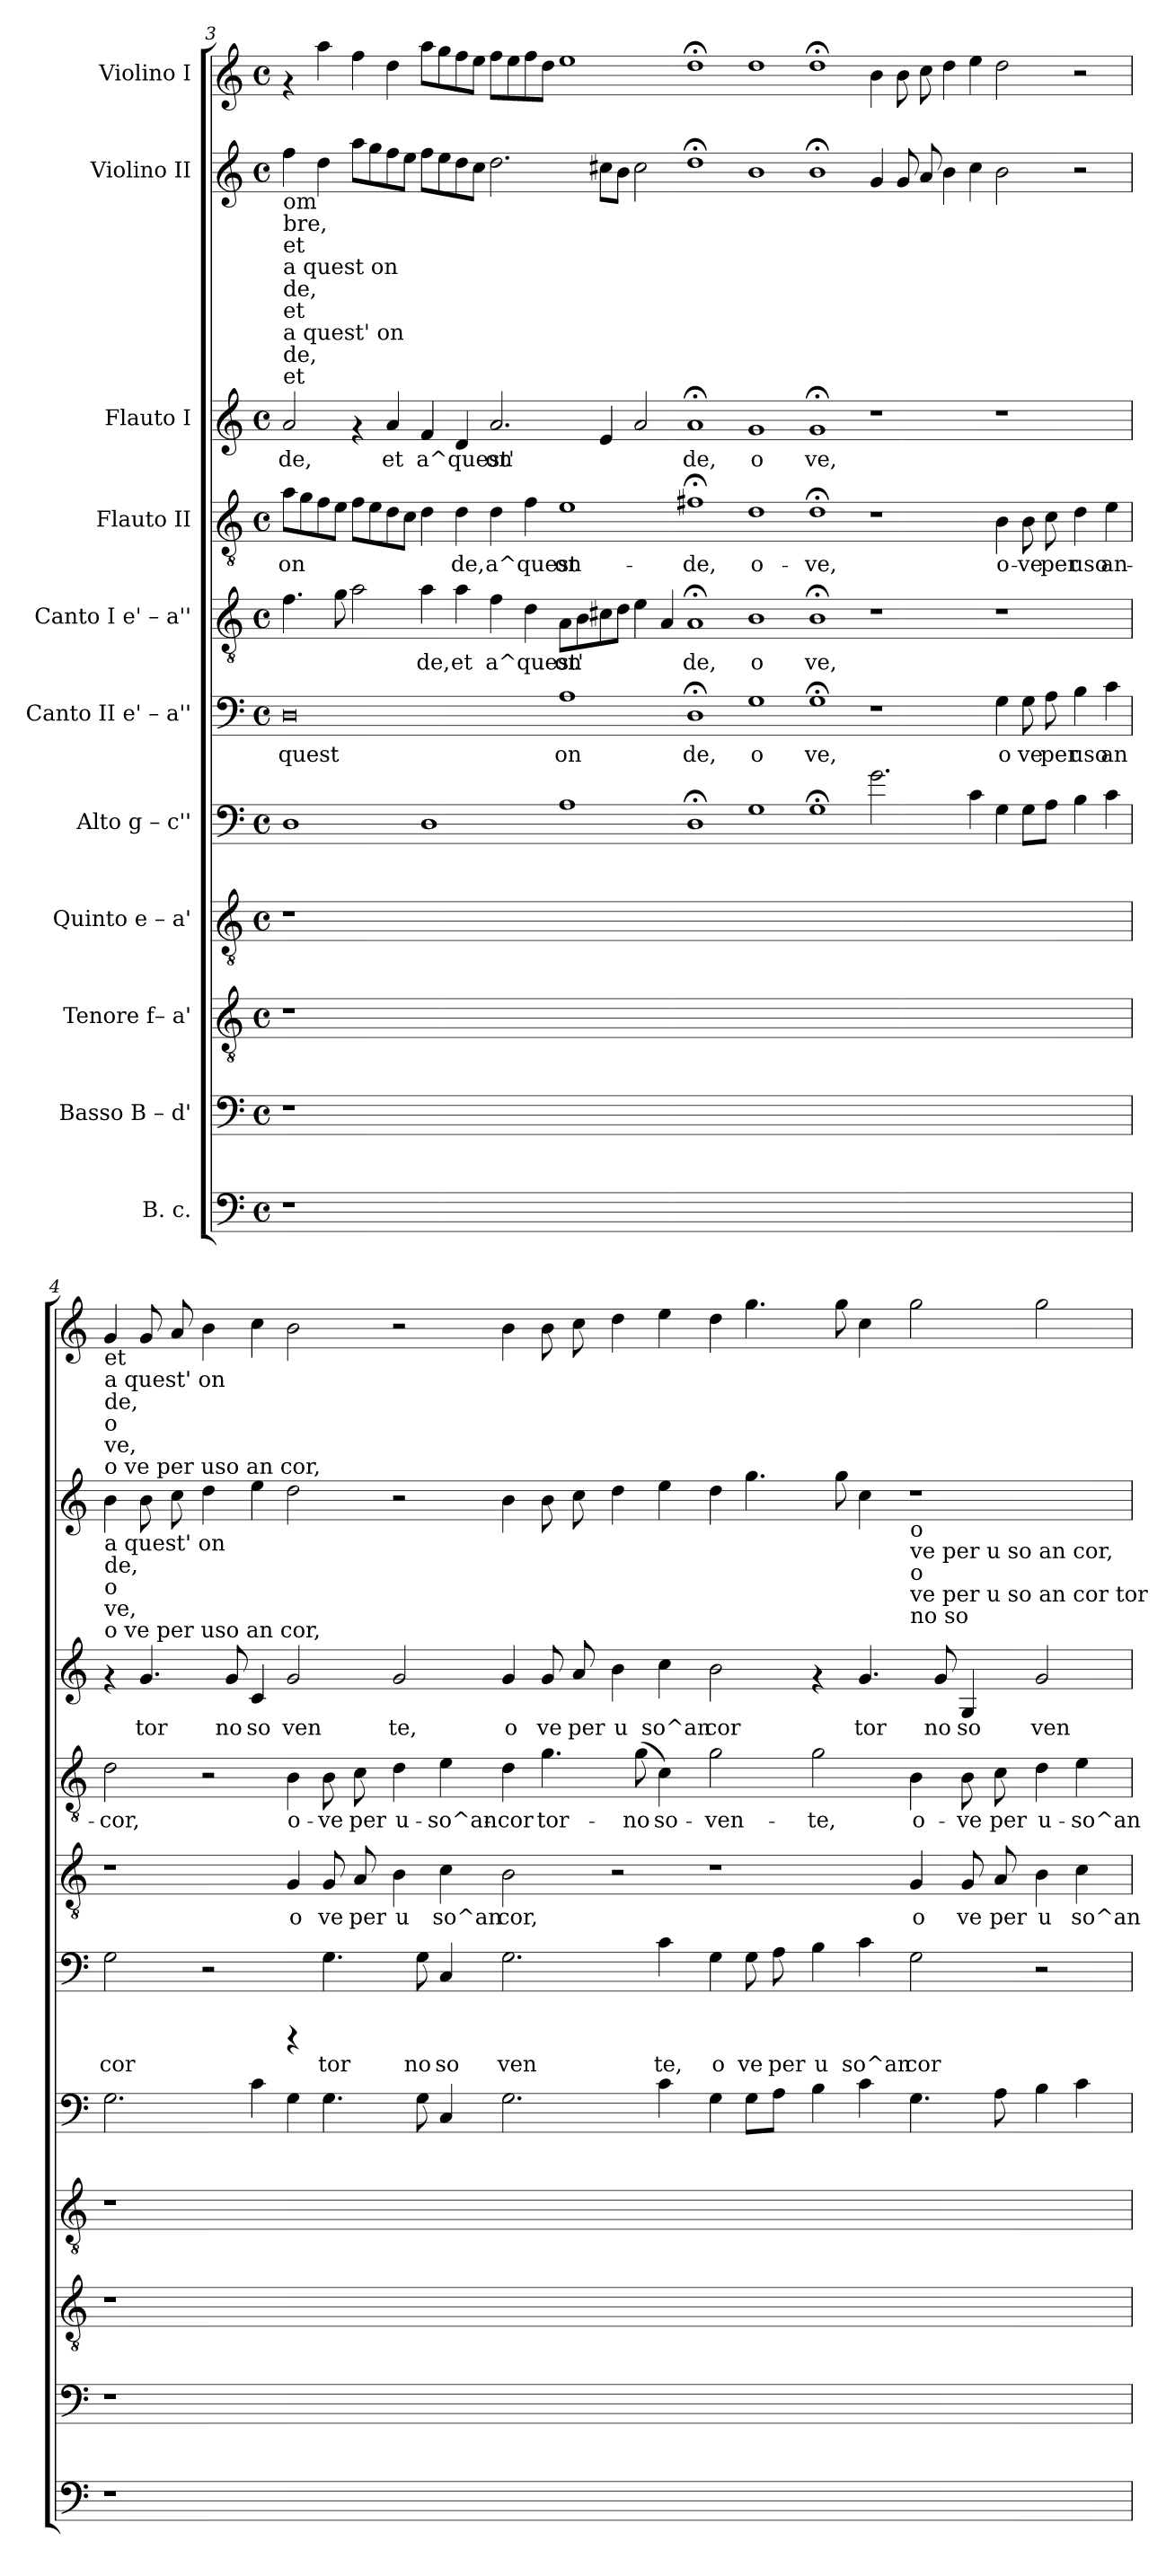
**kern	**kern	**kern	**kern	**kern	**text	**kern	**text	**kern	**text	**kern	**text	**kern	**text	**kern	**kern
*part11	*part10	*part9	*part8	*part7	*part7	*part6	*part6	*part5	*part5	*part4	*part4	*part3	*part3	*part2	*part1
*staff11	*staff10	*staff9	*staff8	*staff7	*staff7	*staff6	*staff6	*staff5	*staff5	*staff4	*staff4	*staff3	*staff3	*staff2	*staff1
*I"B. c.	*I"Basso  B – d'	*I"Tenore  f– a'	*I"Quinto  e – a'	*I"Alto  g – c''	*	*I"Canto II  e' – a''	*	*I"Canto I  e' – a''	*	*I"Flauto II	*	*I"Flauto I	*	*I"Violino II	*I"Violino I
!!LO:PB:g=z
*clefF4	*clefF4	*clefGv2	*clefGv2	*clefF4	*	*clefF4	*	*clefGv2	*	*clefGv2	*	*clefG2	*	*clefG2	*clefG2
*k[]	*k[]	*k[]	*k[]	*k[]	*	*k[]	*	*k[]	*	*k[]	*	*k[]	*	*k[]	*k[]
*C:	*C:	*C:	*C:	*C:	*	*C:	*	*C:	*	*C:	*	*C:	*	*C:	*C:
*M4/4	*M4/4	*M4/4	*M4/4	*M4/4	*	*M4/4	*	*M4/4	*	*M4/4	*	*M4/4	*	*M4/4	*M4/4
*met(c)	*met(c)	*met(c)	*met(c)	*met(c)	*	*met(c)	*	*met(c)	*	*met(c)	*	*met(c)	*	*met(c)	*met(c)
=3	=3	=3	=3	=3	=3	=3	=3	=3	=3	=3	=3	=3	=3	=3	=3
!	!	!	!	!	!	!	!	!	!	!	!	!	!	!LO:TX:b:t=om	!
!	!	!	!	!	!	!	!	!	!	!	!	!	!	!LO:TX:b:t=bre,	!
!	!	!	!	!	!	!	!	!	!	!	!	!	!	!LO:TX:b:t=et	!
!	!	!	!	!	!	!	!	!	!	!	!	!	!	!LO:TX:b:t=a quest on	!
!	!	!	!	!	!	!	!	!	!	!	!	!	!	!LO:TX:b:t=de,	!
!	!	!	!	!	!	!	!	!	!	!	!	!	!	!LO:TX:b:t=et	!
!	!	!	!	!	!	!	!	!	!	!	!	!	!	!LO:TX:b:t=a quest' on	!
!	!	!	!	!	!	!	!	!	!	!	!	!	!	!LO:TX:b:t=de,	!
!	!	!	!	!	!	!	!	!	!	!	!	!	!	!LO:TX:b:t=et	!
!	!	!	!	!	!LO:LY:b:rj	!	!LO:LY:b:rj	!	!LO:LY:b:rj	!	!LO:LY:b	!	!LO:LY:b:cj	!	!
1r	1r	1r	1r	1D	.	0D	quest	4.f\	.	8a\L	on-	2a/	de,	4ff\	4rf
!	!	!	!	!	!	!	!	!	!	!	!LO:LY:b	!	!	!	!
.	.	.	.	.	.	.	.	.	.	8g\	--	.	.	.	.
!	!	!	!	!	!	!	!	!	!	!	!LO:LY:b	!	!	!	!
.	.	.	.	.	.	.	.	.	.	8f\	--	.	.	4dd\	4aa\
!	!	!	!	!	!	!	!	!	!LO:LY:b:rj	!	!LO:LY:b	!	!	!	!
.	.	.	.	.	.	.	.	8g\	.	8e\J	--	.	.	.	.
!	!	!	!	!	!	!	!	!	!LO:LY:b:rj	!	!LO:LY:b	!	!	!	!
.	.	.	.	.	.	.	.	2a\	.	8f\L	--	4rf	.	8aa\L	4ff\
!	!	!	!	!	!	!	!	!	!	!	!LO:LY:b	!	!	!	!
.	.	.	.	.	.	.	.	.	.	8e\	--	.	.	8gg\	.
!	!	!	!	!	!	!	!	!	!	!	!LO:LY:b	!	!LO:LY:b:cj	!	!
.	.	.	.	.	.	.	.	.	.	8d\	--	4a/	et	8ff\	4dd\
!	!	!	!	!	!	!	!	!	!	!	!LO:LY:b	!	!	!	!
.	.	.	.	.	.	.	.	.	.	8c\J	--	.	.	8ee\J	.
!	!	!	!	!	!LO:LY:b:rj	!	!	!	!LO:LY:b:rj	!	!LO:LY:b	!	!LO:LY:b:cj	!	!
1%7ryy	1%7ryy	1%7ryy	1%7ryy	1D	.	.	.	4a\	de,	4d\	--	4f/	a^quest'	8ff\L	8aa\L
.	.	.	.	.	.	.	.	.	.	.	.	.	.	8ee\	8gg\
!	!	!	!	!	!	!	!	!	!LO:LY:b:rj	!	!LO:LY:b	!	!LO:LY:b:cj	!	!
.	.	.	.	.	.	.	.	4a\	et	4d\	-de,	4d/	.	8dd\	8ff\
.	.	.	.	.	.	.	.	.	.	.	.	.	.	8cc\J	8ee\J
!	!	!	!	!	!	!	!	!	!LO:LY:b:rj	!	!LO:LY:b	!	!LO:LY:b:cj	!	!
.	.	.	.	.	.	.	.	4f\	a^quest'	4d\	a^quest	2.a/	on	2.dd\	8ff\L
.	.	.	.	.	.	.	.	.	.	.	.	.	.	.	8ee\
!	!	!	!	!	!	!	!	!	!LO:LY:b:rj	!	!LO:LY:b	!	!	!	!
.	.	.	.	.	.	.	.	4d\	.	4f\	.	.	.	.	8ff\
.	.	.	.	.	.	.	.	.	.	.	.	.	.	.	8dd\J
!	!	!	!	!	!LO:LY:b:rj	!	!LO:LY:b:rj	!	!LO:LY:b:rj	!	!LO:LY:b	!	!	!	!
.	.	.	.	1A	.	1A	on	8A\L	on	1e	on-	.	.	.	1ee
!	!	!	!	!	!	!	!	!	!LO:LY:b:rj	!	!	!	!	!	!
.	.	.	.	.	.	.	.	8B\	.	.	.	.	.	.	.
!	!	!	!	!	!	!	!	!	!LO:LY:b:rj	!	!	!	!LO:LY:b:cj	!	!
.	.	.	.	.	.	.	.	8c#X\	.	.	.	4e/	.	8cc#X\L	.
!	!	!	!	!	!	!	!	!	!LO:LY:b:rj	!	!	!	!	!	!
.	.	.	.	.	.	.	.	8d\J	.	.	.	.	.	8b\J	.
!	!	!	!	!	!	!	!	!	!LO:LY:b:rj	!	!	!	!LO:LY:b:cj	!	!
.	.	.	.	.	.	.	.	4e\	.	.	.	2a/	.	2cc#\	.
!	!	!	!	!	!	!	!	!	!LO:LY:b:rj	!	!	!	!	!	!
.	.	.	.	.	.	.	.	4A/	.	.	.	.	.	.	.
!	!	!	!	!	!LO:LY:b:rj	!	!LO:LY:b:rj	!	!LO:LY:b:rj	!	!LO:LY:b	!	!LO:LY:b:cj	!	!
.	.	.	.	1D;<	.	1D;<	de,	1A;<	de,	1f#X;<	-de,	1a;<	de,	1dd;<	1dd;<
!	!	!	!	!	!LO:LY:b:rj	!	!LO:LY:b:rj	!	!LO:LY:b:rj	!	!LO:LY:b	!	!LO:LY:b:cj	!	!
.	.	.	.	1G	.	1G	o	1B	o	1d	o-	1g	o	1b	1dd
!	!	!	!	!	!LO:LY:b:rj	!	!LO:LY:b:rj	!	!LO:LY:b:rj	!	!LO:LY:b	!	!LO:LY:b:cj	!	!
.	.	.	.	1G;<	.	1G;<	ve,	1B;<	ve,	1d;<	-ve,	1g;<	ve,	1b;<	1dd;<
!	!	!	!	!	!LO:LY:b:rj	!	!	!	!	!	!	!	!	!	!
.	.	.	.	2.g\	.	1r	.	1r	.	1r	.	1r	.	4g/	4b\
.	.	.	.	.	.	.	.	.	.	.	.	.	.	8g/	8b\
.	.	.	.	.	.	.	.	.	.	.	.	.	.	8a/	8cc\
.	.	.	.	.	.	.	.	.	.	.	.	.	.	4b\	4dd\
!	!	!	!	!	!LO:LY:b:rj	!	!	!	!	!	!	!	!	!	!
.	.	.	.	4c\	.	.	.	.	.	.	.	.	.	4cc#\	4ee\
!	!	!	!	!	!LO:LY:b:rj	!	!LO:LY:b:rj	!	!	!	!LO:LY:b	!	!	!	!
.	.	.	.	4G\	.	4G\	o	1r	.	4B\	o-	1r	.	2b\	2dd\
!	!	!	!	!	!LO:LY:b:rj	!	!LO:LY:b:rj	!	!	!	!LO:LY:b	!	!	!	!
.	.	.	.	8G\L	.	8G\	ve	.	.	8B\	-ve	.	.	.	.
!	!	!	!	!	!LO:LY:b:rj	!	!LO:LY:b:rj	!	!	!	!LO:LY:b	!	!	!	!
.	.	.	.	8A\J	.	8A\	per	.	.	8c\	per	.	.	.	.
!	!	!	!	!	!LO:LY:b:rj	!	!LO:LY:b:rj	!	!	!	!LO:LY:b	!	!	!	!
.	.	.	.	4B\	.	4B\	uso	.	.	4d\	uso	.	.	2r	2r
!	!	!	!	!	!LO:LY:b:rj	!	!LO:LY:b:rj	!	!	!	!LO:LY:b	!	!	!	!
.	.	.	.	4c\	.	4c\	an	.	.	4e\	an-	.	.	.	.
!!LO:PB:g=z
=4	=4	=4	=4	=4	=4	=4	=4	=4	=4	=4	=4	=4	=4	=4	=4
!	!	!	!	!	!	!	!	!	!	!	!	!	!	!	!LO:TX:b:t=et
!	!	!	!	!	!	!	!	!	!	!	!	!	!	!	!LO:TX:b:t=a quest' on
!	!	!	!	!	!	!	!	!	!	!	!	!	!	!	!LO:TX:b:t=de,
!	!	!	!	!	!	!	!	!	!	!	!	!	!	!	!LO:TX:b:t=o
!	!	!	!	!	!	!	!	!	!	!	!	!	!	!	!LO:TX:b:t=ve,
!	!	!	!	!	!	!	!	!	!	!	!	!	!	!	!LO:TX:b:t=o ve per uso an cor,
!	!	!	!	!	!	!	!	!	!	!	!	!	!	!LO:TX:b:t=a quest' on	!
!	!	!	!	!	!	!	!	!	!	!	!	!	!	!LO:TX:b:t=de,	!
!	!	!	!	!	!	!	!	!	!	!	!	!	!	!LO:TX:b:t=o	!
!	!	!	!	!	!	!	!	!	!	!	!	!	!	!LO:TX:b:t=ve,	!
!	!	!	!	!	!	!	!	!	!	!	!	!	!	!LO:TX:b:t=o ve per uso an cor,	!
!	!	!	!	!	!LO:LY:b:rj	!	!LO:LY:b:rj	!	!	!	!LO:LY:b	!	!	!	!
1r	1r	1r	1r	2.G\	.	2G\	cor	1r	.	2d\	-cor,	4rf	.	4b\	4g/
!	!	!	!	!	!	!	!	!	!	!	!	!	!LO:LY:b:cj	!	!
.	.	.	.	.	.	.	.	.	.	.	.	4.g/	tor	8b\	8g/
.	.	.	.	.	.	.	.	.	.	.	.	.	.	8cc\	8a/
.	.	.	.	.	.	2r	.	.	.	2r	.	.	.	4dd\	4b\
!	!	!	!	!	!	!	!	!	!	!	!	!	!LO:LY:b:cj	!	!
.	.	.	.	.	.	.	.	.	.	.	.	8g/	no	.	.
!	!	!	!	!	!LO:LY:b:rj	!	!	!	!	!	!	!	!LO:LY:b:cj	!	!
.	.	.	.	4c\	.	.	.	.	.	.	.	4c/	so	4ee\	4cc\
!	!	!	!	!	!LO:LY:b:rj	!	!	!	!LO:LY:b:rj	!	!LO:LY:b	!	!LO:LY:b:cj	!	!
00ryy	00ryy	00ryy	00ryy	4G\	.	4rCCC	.	4G/	o	4B\	o-	2g/	ven	2dd\	2b\
!	!	!	!	!	!LO:LY:b:rj	!	!LO:LY:b:rj	!	!LO:LY:b:rj	!	!LO:LY:b	!	!	!	!
.	.	.	.	4.G\	.	4.G\	tor	8G/	ve	8B\	-ve	.	.	.	.
!	!	!	!	!	!	!	!	!	!LO:LY:b:rj	!	!LO:LY:b	!	!	!	!
.	.	.	.	.	.	.	.	8A/	per	8c\	per	.	.	.	.
!	!	!	!	!	!	!	!	!	!LO:LY:b:rj	!	!LO:LY:b	!	!LO:LY:b:cj	!	!
.	.	.	.	.	.	.	.	4B\	u	4d\	u-	2g/	te,	2r	2r
!	!	!	!	!	!LO:LY:b:rj	!	!LO:LY:b:rj	!	!	!	!	!	!	!	!
.	.	.	.	8G\	.	8G\	no	.	.	.	.	.	.	.	.
!	!	!	!	!	!LO:LY:b:rj	!	!LO:LY:b:rj	!	!LO:LY:b:rj	!	!LO:LY:b	!	!	!	!
.	.	.	.	4C/	.	4C/	so	4c\	so^an	4e\	-so^an-	.	.	.	.
!	!	!	!	!	!LO:LY:b:rj	!	!LO:LY:b:rj	!	!LO:LY:b:rj	!	!LO:LY:b	!	!LO:LY:b:cj	!	!
.	.	.	.	2.G\	.	2.G\	ven	2B\	cor,	4d\	-cor	4g/	o	4b\	4b\
!	!	!	!	!	!	!	!	!	!	!	!LO:LY:b	!	!LO:LY:b:cj	!	!
.	.	.	.	.	.	.	.	.	.	4.g\	tor-	8g/	ve	8b\	8b\
!	!	!	!	!	!	!	!	!	!	!	!	!	!LO:LY:b:cj	!	!
.	.	.	.	.	.	.	.	.	.	.	.	8a/	per	8cc\	8cc\
!	!	!	!	!	!	!	!	!	!	!	!	!	!LO:LY:b:cj	!	!
.	.	.	.	.	.	.	.	2r	.	.	.	4b\	u	4dd\	4dd\
!	!	!	!	!	!	!	!	!	!	!	!LO:LY:b	!	!	!	!
.	.	.	.	.	.	.	.	.	.	(>8g\	-no	.	.	.	.
!	!	!	!	!	!LO:LY:b:rj	!	!LO:LY:b:rj	!	!	!	!LO:LY:b	!	!LO:LY:b:cj	!	!
.	.	.	.	4c\	.	4c\	te,	.	.	4c\)	so-	4cc\	so^an	4ee\	4ee\
!	!	!	!	!	!LO:LY:b:rj	!	!LO:LY:b:rj	!	!	!	!LO:LY:b	!	!LO:LY:b:cj	!	!
.	.	.	.	4G\	.	4G\	o	1r	.	2g\	-ven-	2b\	cor	4dd\	4dd\
!	!	!	!	!	!LO:LY:b:rj	!	!LO:LY:b:rj	!	!	!	!	!	!	!	!
.	.	.	.	8G\L	.	8G\	ve	.	.	.	.	.	.	4.gg\	4.gg\
!	!	!	!	!	!LO:LY:b:rj	!	!LO:LY:b:rj	!	!	!	!	!	!	!	!
.	.	.	.	8A\J	.	8A\	per	.	.	.	.	.	.	.	.
!	!	!	!	!	!LO:LY:b:rj	!	!LO:LY:b:rj	!	!	!	!LO:LY:b	!	!	!	!
.	.	.	.	4B\	.	4B\	u	.	.	2g\	-te,	4rf	.	.	.
.	.	.	.	.	.	.	.	.	.	.	.	.	.	8gg\	8gg\
!	!	!	!	!	!LO:LY:b:rj	!	!LO:LY:b:rj	!	!	!	!	!	!LO:LY:b:cj	!	!
.	.	.	.	4c\	.	4c\	so^an	.	.	.	.	4.g/	tor	4cc\	4cc\
!	!	!	!	!	!	!	!	!	!	!	!	!	!	!LO:TX:b:t=o	!
!	!	!	!	!	!	!	!	!	!	!	!	!	!	!LO:TX:b:t=ve per u so an cor,	!
!	!	!	!	!	!	!	!	!	!	!	!	!	!	!LO:TX:b:t=o	!
!	!	!	!	!	!	!	!	!	!	!	!	!	!	!LO:TX:b:t=ve per u so an cor tor	!
!	!	!	!	!	!	!	!	!	!	!	!	!	!	!LO:TX:b:t=no so	!
!	!	!	!	!	!LO:LY:b:rj	!	!LO:LY:b:rj	!	!LO:LY:b:rj	!	!LO:LY:b	!	!	!	!
.	.	.	.	4.G\	.	2G\	cor	4G/	o	4B\	o-	.	.	1r	2gg\
!	!	!	!	!	!	!	!	!	!	!	!	!	!LO:LY:b:cj	!	!
.	.	.	.	.	.	.	.	.	.	.	.	8g/	no	.	.
!	!	!	!	!	!	!	!	!	!LO:LY:b:rj	!	!LO:LY:b	!	!LO:LY:b:cj	!	!
.	.	.	.	.	.	.	.	8G/	ve	8B\	-ve	4G/	so	.	.
!	!	!	!	!	!LO:LY:b:rj	!	!	!	!LO:LY:b:rj	!	!LO:LY:b	!	!	!	!
.	.	.	.	8A\	.	.	.	8A/	per	8c\	per	.	.	.	.
!	!	!	!	!	!LO:LY:b:rj	!	!	!	!LO:LY:b:rj	!	!LO:LY:b	!	!LO:LY:b:cj	!	!
.	.	.	.	4B\	.	2r	.	4B\	u	4d\	u-	2g/	ven	.	2gg\
!	!	!	!	!	!LO:LY:b:rj	!	!	!	!LO:LY:b:rj	!	!LO:LY:b	!	!	!	!
.	.	.	.	4c\	.	.	.	4c\	so^an	4e\	-so^an-	.	.	.	.
=	=	=	=	=	=	=	=	=	=	=	=	=	=	=	=
*-	*-	*-	*-	*-	*-	*-	*-	*-	*-	*-	*-	*-	*-	*-	*-
